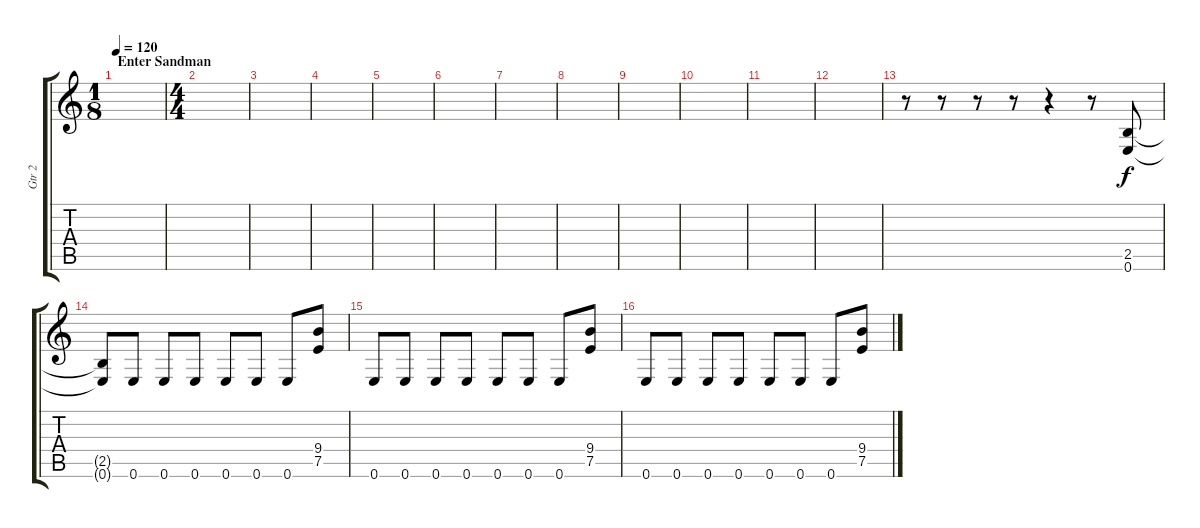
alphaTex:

\track ("Gtr 2" "Gtr 2") {instrument distortionguitar}
\staff {score tabs}
\tuning (E4 B3 G3 D3 A2 E2) {hide}
\ts (1 8)
\section ("" "Enter Sandman")
\tempo 120
\clef g2
\ks c
|
\ts (4 4)
|
|
|
|
|
|
|
|
|
|
|
r.8 r.8 r.8 r.8 r.4 r.8 (2.5 0.6).8 |
(2.5{t} 0.6{t}).8 0.6.8 0.6.8 0.6.8 0.6.8 0.6.8 0.6.8 (9.4 7.5).8 |
0.6.8 0.6.8 0.6.8 0.6.8 0.6.8 0.6.8 0.6.8 (9.4 7.5).8 |
0.6.8 0.6.8 0.6.8 0.6.8 0.6.8 0.6.8 0.6.8 (9.4 7.5).8
